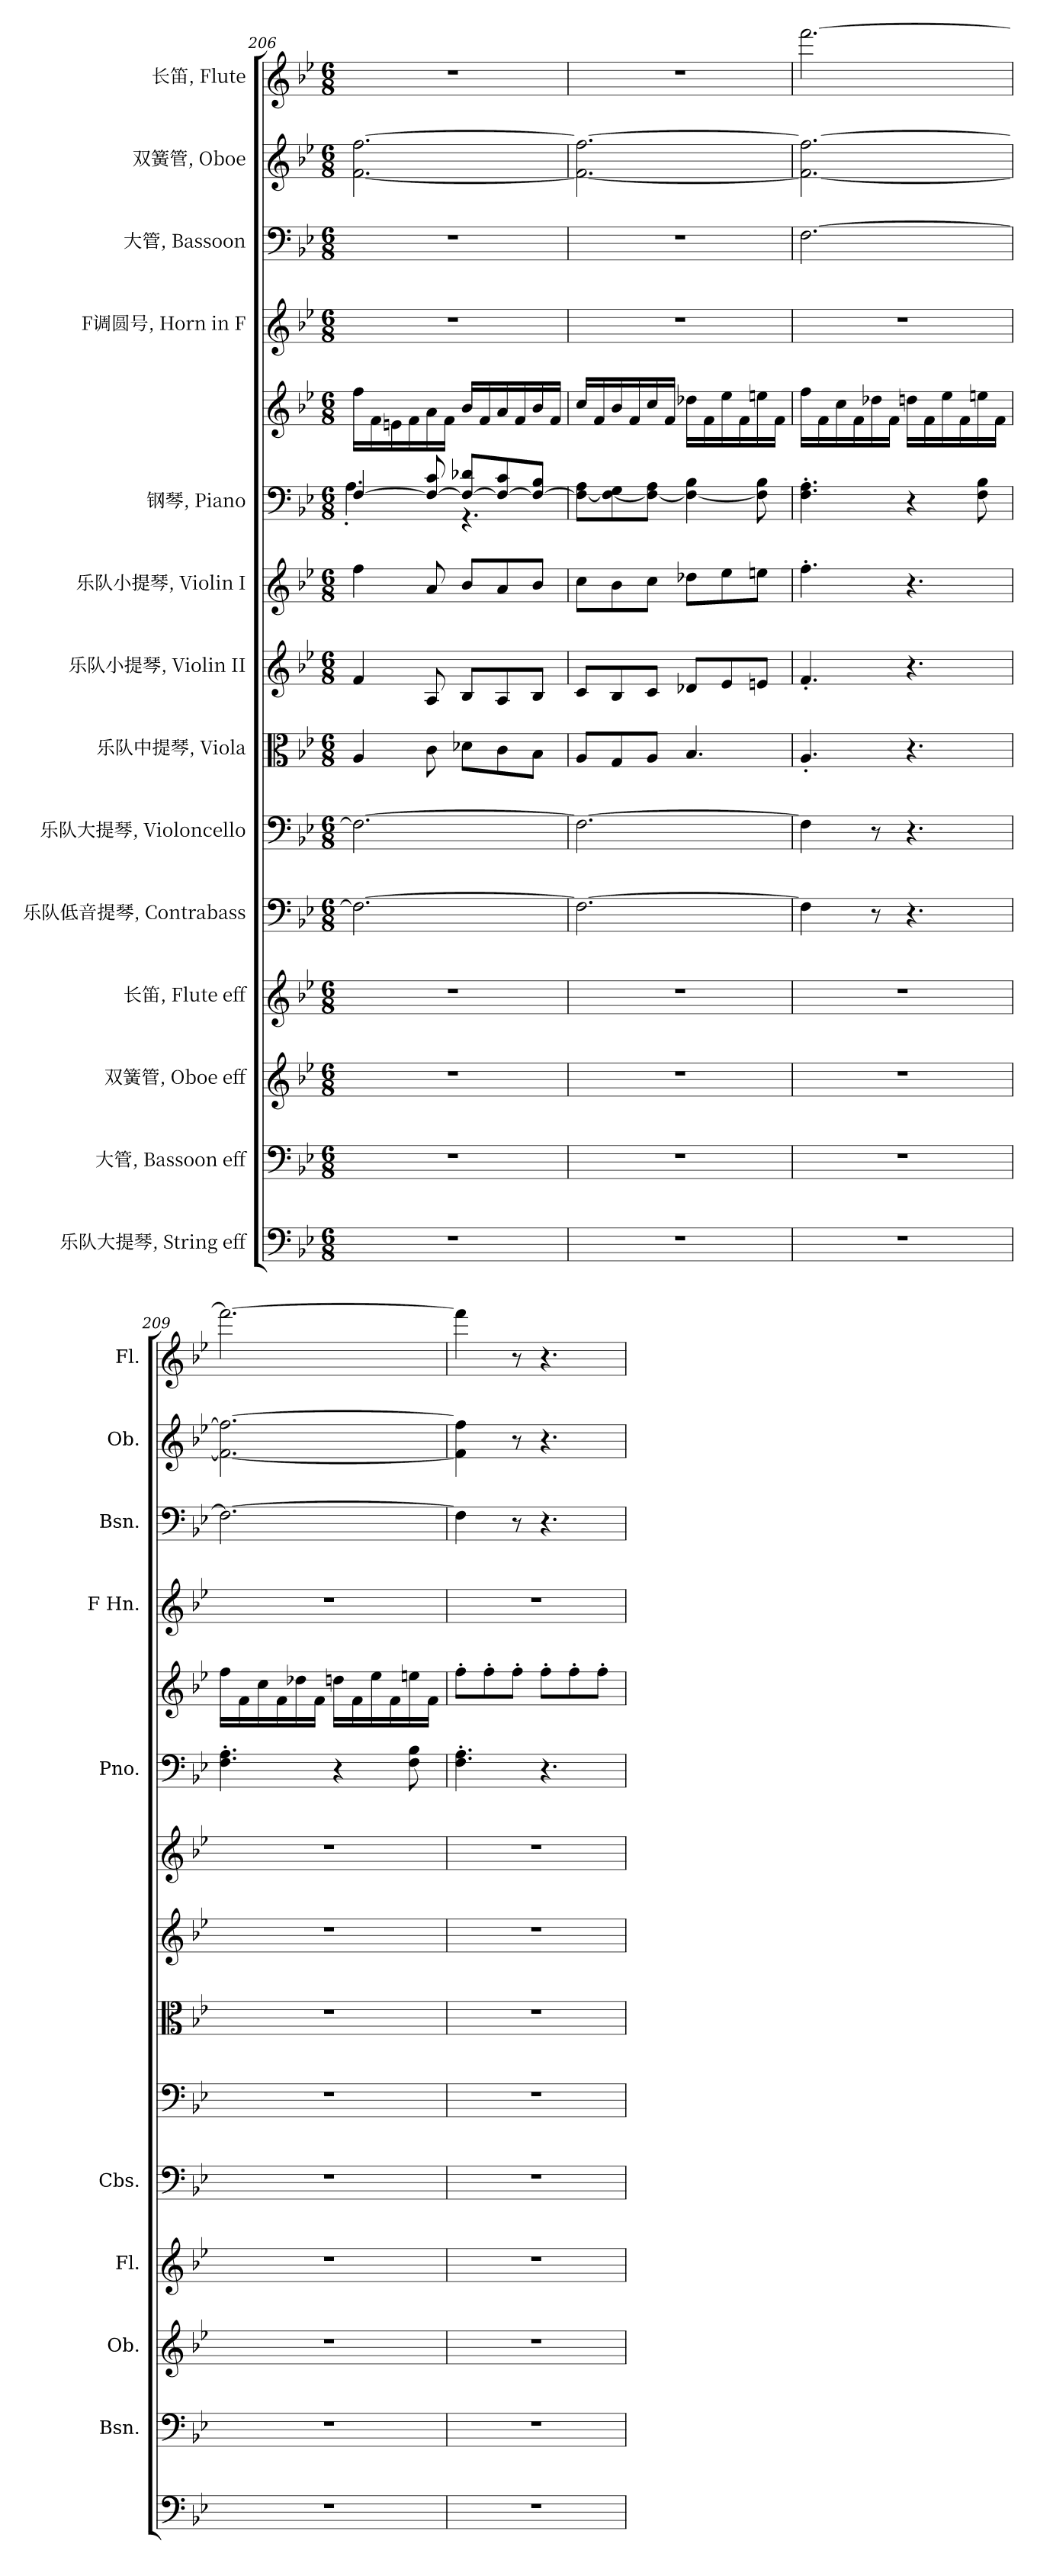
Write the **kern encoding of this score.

**kern	**kern	**kern	**kern	**kern	**kern	**kern	**kern	**kern	**kern	**kern	**kern	**kern	**kern	**kern
*part14	*part13	*part12	*part11	*part10	*part9	*part8	*part7	*part6	*part5	*part5	*part4	*part3	*part2	*part1
*staff15	*staff14	*staff13	*staff12	*staff11	*staff10	*staff9	*staff8	*staff7	*staff6	*staff5	*staff4	*staff3	*staff2	*staff1
*I"乐队大提琴, String eff	*I"大管, Bassoon eff	*I"双簧管, Oboe eff	*I"长笛, Flute eff	*I"乐队低音提琴, Contrabass	*I"乐队大提琴, Violoncello	*I"乐队中提琴, Viola	*I"乐队小提琴, Violin II	*I"乐队小提琴, Violin I	*I"钢琴, Piano	*	*I"F调圆号, Horn in F	*I"大管, Bassoon	*I"双簧管, Oboe	*I"长笛, Flute
*	*I'Bsn.	*I'Ob.	*I'Fl.	*I'Cbs.	*	*	*	*	*I'Pno.	*	*I'F Hn.	*I'Bsn.	*I'Ob.	*I'Fl.
!!LO:PB:g=z
*clefF4	*clefF4	*clefG2	*clefG2	*clefF4	*clefF4	*clefC3	*clefG2	*clefG2	*clefF4	*clefG2	*clefG2	*clefF4	*clefG2	*clefG2
*	*	*	*	*ITrd7c12	*	*	*	*	*	*	*ITrd4c7	*	*	*
*k[b-e-]	*k[b-e-]	*k[b-e-]	*k[b-e-]	*k[b-e-]	*k[b-e-]	*k[b-e-]	*k[b-e-]	*k[b-e-]	*k[b-e-]	*k[b-e-]	*k[b-e-a-]	*k[b-e-]	*k[b-e-]	*k[b-e-]
*M6/8	*M6/8	*M6/8	*M6/8	*M6/8	*M6/8	*M6/8	*M6/8	*M6/8	*M6/8	*M6/8	*M6/8	*M6/8	*M6/8	*M6/8
=206	=206	=206	=206	=206	=206	=206	=206	=206	=206	=206	=206	=206	=206	=206
*	*	*	*	*	*	*	*	*	*^	*	*	*	*	*
2.r	2.r	2.r	2.r	2.FF\_	2.F\_	4A/	4f/	4ff\	[4F/	4.A'\	16ff\LL	2.r	2.r	[2.f\ [2.ff\	2.r
.	.	.	.	.	.	.	.	.	.	.	16f\	.	.	.	.
.	.	.	.	.	.	.	.	.	.	.	16en\	.	.	.	.
.	.	.	.	.	.	.	.	.	.	.	16f\	.	.	.	.
.	.	.	.	.	.	8c\	8A/	8a/	8F/_ 8c/	.	16a\	.	.	.	.
.	.	.	.	.	.	.	.	.	.	.	16f\JJ	.	.	.	.
.	.	.	.	.	.	8d-X\L	8B-/L	8b-/L	8F/_ 8d-X/L	4.r	16b-/LL	.	.	.	.
.	.	.	.	.	.	.	.	.	.	.	16f/	.	.	.	.
.	.	.	.	.	.	8c\	8A/	8a/	8F/_ 8c/	.	16a/	.	.	.	.
.	.	.	.	.	.	.	.	.	.	.	16f/	.	.	.	.
.	.	.	.	.	.	8B-\J	8B-/J	8b-/J	8F/_ 8B-/J	.	16b-/	.	.	.	.
.	.	.	.	.	.	.	.	.	.	.	16f/JJ	.	.	.	.
*	*	*	*	*	*	*	*	*	*v	*v	*	*	*	*	*
=207	=207	=207	=207	=207	=207	=207	=207	=207	=207	=207	=207	=207	=207	=207
2.r	2.r	2.r	2.r	2.FF\_	2.F\_	8A/L	8c/L	8cc\L	8F\_ 8A\L	16cc/LL	2.r	2.r	2.f\_ 2.ff\_	2.r
.	.	.	.	.	.	.	.	.	.	16f/	.	.	.	.
.	.	.	.	.	.	8G/	8B-/	8b-\	8F\_ 8G\	16b-/	.	.	.	.
.	.	.	.	.	.	.	.	.	.	16f/	.	.	.	.
.	.	.	.	.	.	8A/J	8c/J	8cc\J	8F\_ 8A\J	16cc/	.	.	.	.
.	.	.	.	.	.	.	.	.	.	16f/JJ	.	.	.	.
.	.	.	.	.	.	4.B-/	8d-X/L	8dd-X\L	4F\_ 4B-\	16dd-X\LL	.	.	.	.
.	.	.	.	.	.	.	.	.	.	16f\	.	.	.	.
.	.	.	.	.	.	.	8e-/	8ee-\	.	16ee-\	.	.	.	.
.	.	.	.	.	.	.	.	.	.	16f\	.	.	.	.
.	.	.	.	.	.	.	8en/J	8een\J	8F\] 8B-\	16een\	.	.	.	.
.	.	.	.	.	.	.	.	.	.	16f\JJ	.	.	.	.
=208	=208	=208	=208	=208	=208	=208	=208	=208	=208	=208	=208	=208	=208	=208
2.r	2.r	2.r	2.r	4FF\]	4F\]	4.A'/	4.f'/	4.ff'\	4.F\' 4.A\'	16ff\LL	2.r	[2.F\	2.f\_ 2.ff\_	[2.fff\
.	.	.	.	.	.	.	.	.	.	16f\	.	.	.	.
.	.	.	.	.	.	.	.	.	.	16cc\	.	.	.	.
.	.	.	.	.	.	.	.	.	.	16f\	.	.	.	.
.	.	.	.	8r	8r	.	.	.	.	16dd-X\	.	.	.	.
.	.	.	.	.	.	.	.	.	.	16f\JJ	.	.	.	.
.	.	.	.	4.r	4.r	4.r	4.r	4.r	4r	16ddn\LL	.	.	.	.
.	.	.	.	.	.	.	.	.	.	16f\	.	.	.	.
.	.	.	.	.	.	.	.	.	.	16ee-\	.	.	.	.
.	.	.	.	.	.	.	.	.	.	16f\	.	.	.	.
.	.	.	.	.	.	.	.	.	8F\ 8B-\	16een\	.	.	.	.
.	.	.	.	.	.	.	.	.	.	16f\JJ	.	.	.	.
!!LO:PB:g=z
=209	=209	=209	=209	=209	=209	=209	=209	=209	=209	=209	=209	=209	=209	=209
2.r	2.r	2.r	2.r	2.r	2.r	2.r	2.r	2.r	4.F\' 4.A\'	16ff\LL	2.r	2.F\_	2.f\_ 2.ff\_	2.fff\_
.	.	.	.	.	.	.	.	.	.	16f\	.	.	.	.
.	.	.	.	.	.	.	.	.	.	16cc\	.	.	.	.
.	.	.	.	.	.	.	.	.	.	16f\	.	.	.	.
.	.	.	.	.	.	.	.	.	.	16dd-X\	.	.	.	.
.	.	.	.	.	.	.	.	.	.	16f\JJ	.	.	.	.
.	.	.	.	.	.	.	.	.	4r	16ddn\LL	.	.	.	.
.	.	.	.	.	.	.	.	.	.	16f\	.	.	.	.
.	.	.	.	.	.	.	.	.	.	16ee-\	.	.	.	.
.	.	.	.	.	.	.	.	.	.	16f\	.	.	.	.
.	.	.	.	.	.	.	.	.	8F\ 8B-\	16een\	.	.	.	.
.	.	.	.	.	.	.	.	.	.	16f\JJ	.	.	.	.
=210	=210	=210	=210	=210	=210	=210	=210	=210	=210	=210	=210	=210	=210	=210
2.r	2.r	2.r	2.r	2.r	2.r	2.r	2.r	2.r	4.F\' 4.A\'	8ff'\L	2.r	4F\]	4f\] 4ff\]	4fff\]
.	.	.	.	.	.	.	.	.	.	8ff'\	.	.	.	.
.	.	.	.	.	.	.	.	.	.	8ff'\J	.	8r	8r	8r
.	.	.	.	.	.	.	.	.	4.r	8ff'\L	.	4.r	4.r	4.r
.	.	.	.	.	.	.	.	.	.	8ff'\	.	.	.	.
.	.	.	.	.	.	.	.	.	.	8ff'\J	.	.	.	.
=	=	=	=	=	=	=	=	=	=	=	=	=	=	=
*-	*-	*-	*-	*-	*-	*-	*-	*-	*-	*-	*-	*-	*-	*-
